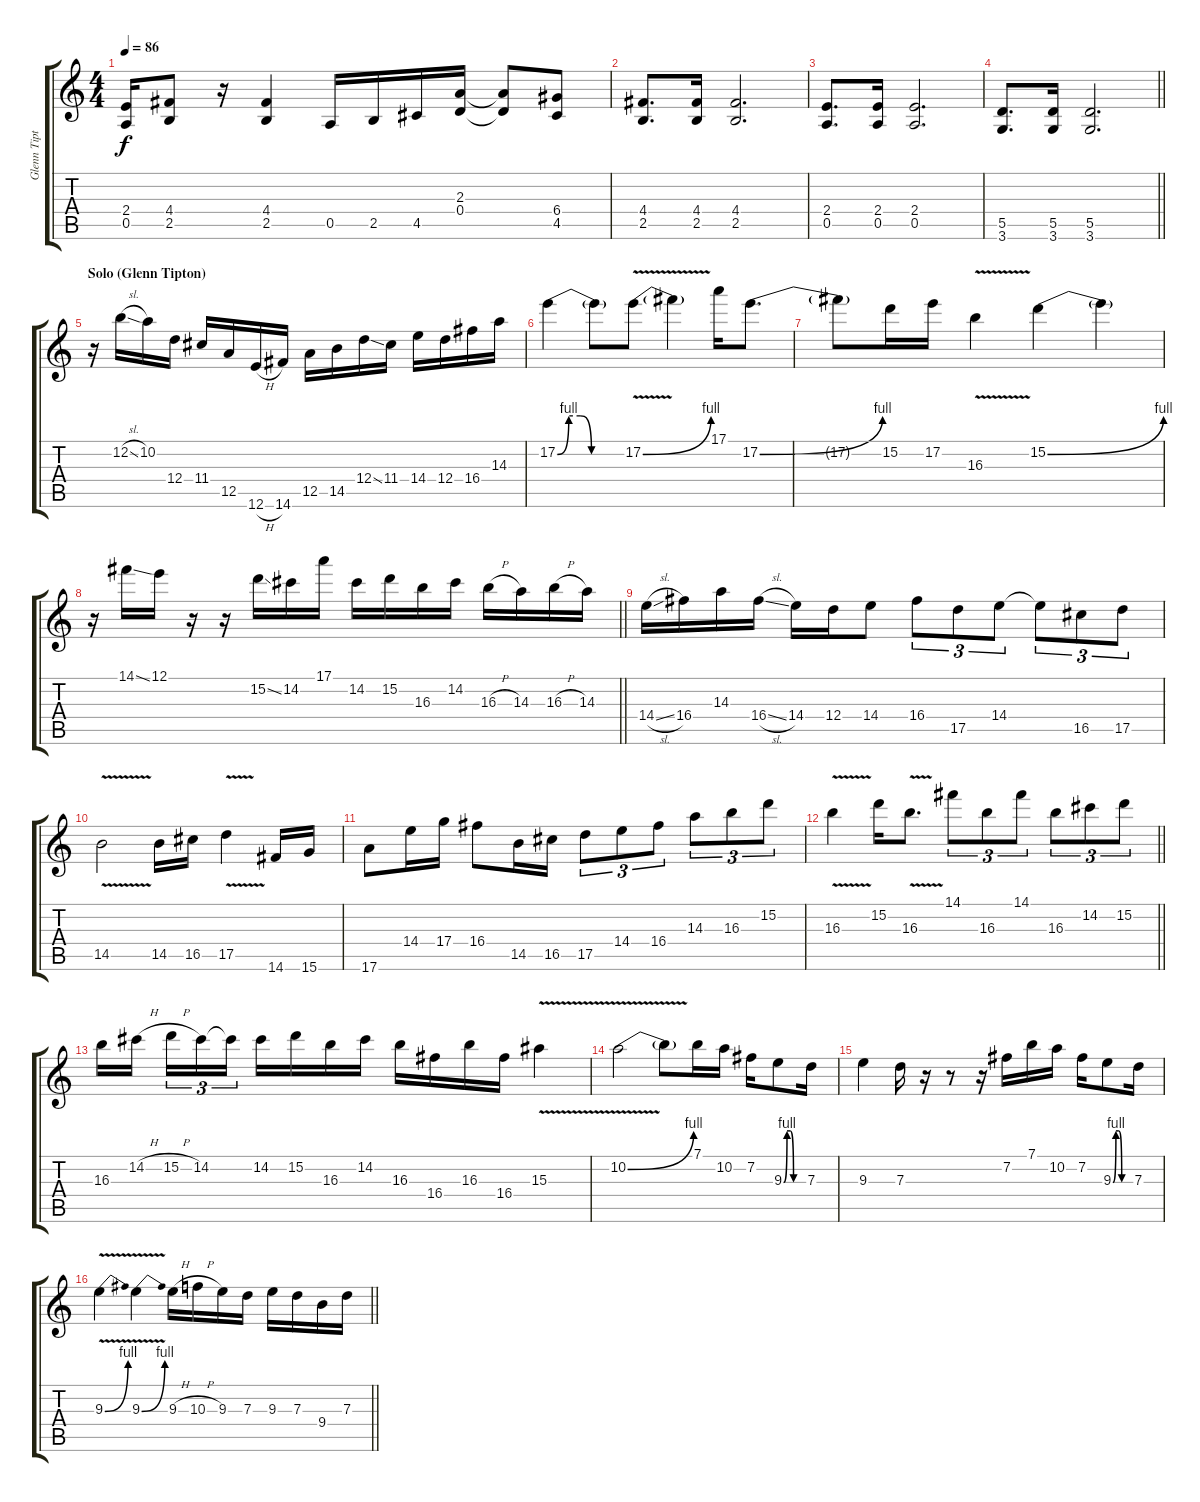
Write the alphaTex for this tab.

\track ("Glenn Tipton" "Glenn Tipt") {instrument acousticguitarsteel}
\staff {score tabs}
\tuning (E4 B3 G3 D3 A2 E2) {hide}
\ts (4 4)
\tempo 86
\clef g2
\ks c
(2.4 0.5).16{dy f} (4.4 2.5).8 r.16 (4.4 2.5).4 0.5.16 2.5.16 4.5.16 (2.3 0.4).16 (2.3{t} 0.4{t}).8 (6.4 4.5).8 |
(4.4 2.5).8{d} (4.4 2.5).16 (4.4 2.5).2{d} |
(2.4 0.5).8{d} (2.4 0.5).16 (2.4 0.5).2{d} |
\barLineRight lightlight
(5.5 3.6).8{d} (5.5 3.6).16 (5.5 3.6).2{d} |
\section ("" "Solo (Glenn Tipton)")
r.16 12.2{sl}.16 10.2.16 12.4.16 11.4.16 12.5.16 12.6{h}.16 14.6.16 12.5.16 14.5.16 12.4{ss}.16 11.4.16 14.4.16 12.4.16 16.4.16 14.3.16 |
17.2{be (custom 0 0 10 4 20 4 30 0 60 0)}.4 17.2{t}.8 17.2{be (bend 0 0 60 4) v}.8 17.2{t}.4 17.1.16 17.2{be (bend 0 0 60 4)}.8{d} |
17.2{t}.8 15.2.16 17.2.16 16.3{v}.4 15.2{be (bend 0 0 60 4)}.4 15.2{t}.4 |
\barLineRight lightlight
r.16 14.1{ss}.16 12.1.16 r.16 r.16 15.2{ss}.16 14.2.16 17.1.16 14.2.16 15.2.16 16.3.16 14.2.16 16.3{h}.16 14.3.16 16.3{h}.16 14.3.16 |
14.4{sl}.16 16.4.16 14.3.16 16.4{sl}.16 14.4.16 12.4.16 14.4.8 16.4.8{tu (3 2)} 17.5.8{tu (3 2)} 14.4.8{tu (3 2)} 14.4{t}.8{tu (3 2)} 16.5.8{tu (3 2)} 17.5.8{tu (3 2)} |
14.5{v}.2 14.5.16 16.5.16 17.5{v}.4 14.6.16 15.6.16 |
17.6.8 14.4.16 17.4.16 16.4.8 14.5.16 16.5.16 17.5.8{tu (3 2)} 14.4.8{tu (3 2)} 16.4.8{tu (3 2)} 14.3.8{tu (3 2)} 16.3.8{tu (3 2)} 15.2.8{tu (3 2)} |
\barLineRight lightlight
16.3{v}.4 15.2.16 16.3{v}.8{d} 14.1.8{tu (3 2)} 16.3.8{tu (3 2)} 14.1.8{tu (3 2)} 16.3.8{tu (3 2)} 14.2.8{tu (3 2)} 15.2.8{tu (3 2)} |
16.3.16 14.2{h}.16{beam splitsecondary} 15.2{h}.16{tu (3 2)} 14.2.16{tu (3 2)} 14.2{t}.16{tu (3 2)} 14.2.16 15.2.16 16.3.16 14.2.16 16.3.16 16.4.16 16.3.16 16.4.16 15.3{v}.4 |
10.2{be (bend 0 0 60 4) v}.2 10.2{t}.8 7.1.16 10.2.16 7.2.16 9.3{be (custom 0 0 10 4 20 4 30 0 60 0)}.8 7.3.16 |
9.3.4 7.3.16 r.16 r.8 r.16 7.2.16 7.1.16 10.2.16 7.2.16 9.3{be (custom 0 0 10 4 20 4 30 0 60 0)}.8 7.3.16 |
\barLineRight lightlight
9.3{be (bend 0 0 60 4) v}.4 9.3{be (bend 0 0 60 4) v}.4 9.3{h}.16 10.3{h}.16 9.3.16 7.3.16 9.3.16 7.3.16 9.4.16 7.3.16
